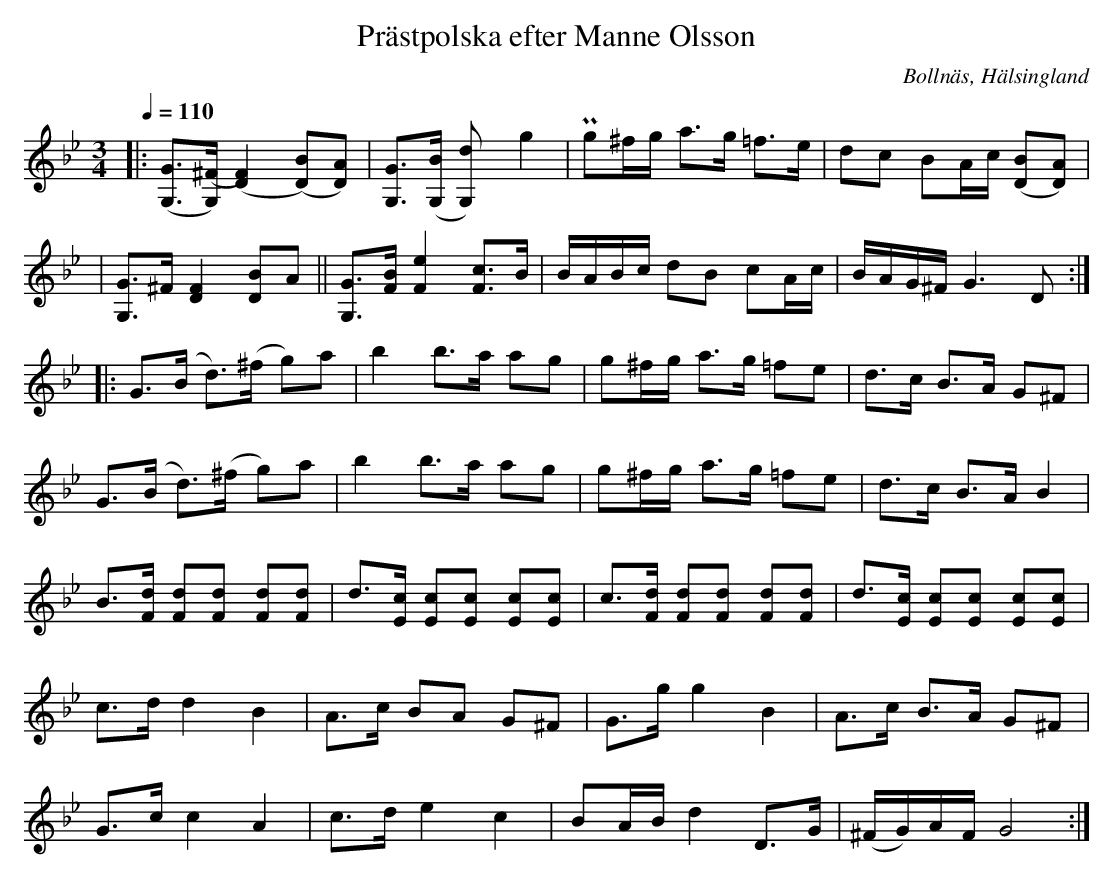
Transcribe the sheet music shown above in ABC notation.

X:1
T:Prästpolska efter Manne Olsson
O:Bollnäs, Hälsingland
M:3/4
L:1/8
Q:1/4=110
K:Gm
|:[(G, G]>[G,) (^F] [F2) (D2] [(D) B][D) A]| [G G,]>([B G,]   [d2 G,]) g2| Pg^f/g/ a>g =f>e | dc   BA/c/ [B (D][D) A]|
|[G G,]>^F [F2 D2] [D B]A|| [G G,]>[F B]     [F2 e2]       [F c]>B|B/A/B/c/  dB cA/c/  | B/A/G/^F/ G3 D  ::
G>(B   d>)(^f   g)a        | b2     b>a      ag         | g^f/g/ a>g =fe | d>c         B>A G^F  |
G>(B   d>)(^f   g)a        | b2     b>a      ag         | g^f/g/ a>g =fe | d>c         B>A B2   |
B>[Fd] [Fd][Fd] [Fd][Fd] | d>[Ec] [Ec][Ec] [Ec][Ec] | \
c>[Fd] [Fd][Fd] [Fd][Fd] | d>[Ec] [Ec][Ec] [Ec][Ec] |
c>d    d2       B2           | A>c    BA       G^F       | G>g    g2 B2     | A>c         B>A G^F  |
G>c    c2       A2           | c>d    e2       c2        | BA/B/  d2 D>G   | (^F/G/)A/F/ G4      :|
